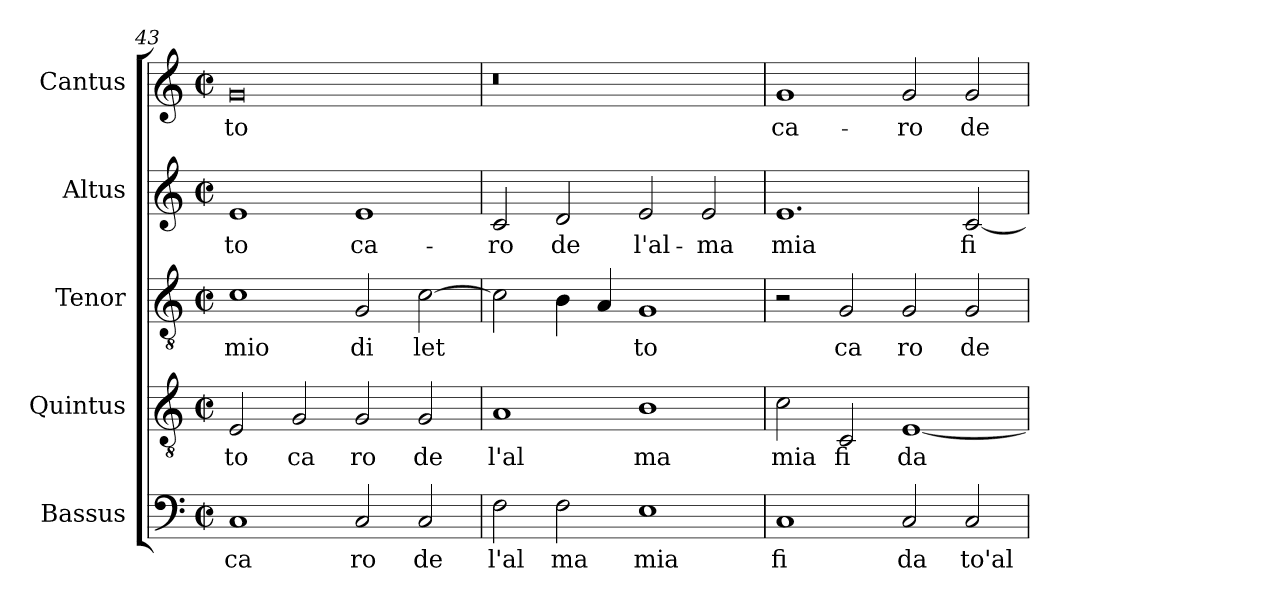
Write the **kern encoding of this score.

**kern	**text	**kern	**text	**kern	**text	**kern	**text	**kern	**text
*part5	*part5	*part4	*part4	*part3	*part3	*part2	*part2	*part1	*part1
*staff5	*staff5	*staff4	*staff4	*staff3	*staff3	*staff2	*staff2	*staff1	*staff1
*I"Bassus	*	*I"Quintus	*	*I"Tenor	*	*I"Altus	*	*I"Cantus	*
*clefF4	*	*clefGv2	*	*clefGv2	*	*clefG2	*	*clefG2	*
*k[]	*	*k[]	*	*k[]	*	*k[]	*	*k[]	*
*C:	*	*C:	*	*C:	*	*C:	*	*C:	*
*M2/2	*	*M2/2	*	*M2/2	*	*M2/2	*	*M2/2	*
*met(c|)	*	*met(c|)	*	*met(c|)	*	*met(c|)	*	*met(c|)	*
=43	=43	=43	=43	=43	=43	=43	=43	=43	=43
!	!LO:LY:b:cj	!	!LO:LY:b:cj	!	!LO:LY:b:cj	!	!LO:LY:b:cj	!	!LO:LY:b:cj
1C	ca	2E/	to	1c	mio	1e	-to	0g	to
!	!	!	!LO:LY:b:cj	!	!	!	!	!	!
.	.	2G/	ca	.	.	.	.	.	.
!	!LO:LY:b:cj	!	!LO:LY:b:cj	!	!LO:LY:b:cj	!	!LO:LY:b:cj	!	!
2C/	ro	2G/	ro	2G/	di	1e	ca-	.	.
!	!LO:LY:b:cj	!	!LO:LY:b:cj	!	!LO:LY:b:cj	!	!	!	!
2C/	de	2G/	de	[<2c\	let	.	.	.	.
!!LO:LB:g=z
=44	=44	=44	=44	=44	=44	=44	=44	=44	=44
!	!LO:LY:b:cj	!	!LO:LY:b:cj	!	!LO:LY:b:cj	!	!LO:LY:b:cj	!	!
2F\	l'al	1A	l'al	2c\]	.	2c/	-ro	0r	.
!	!LO:LY:b:cj	!	!	!	!LO:LY:b:cj	!	!LO:LY:b:cj	!	!
2F\	ma	.	.	4B\	.	2d/	de	.	.
!	!	!	!	!	!LO:LY:b:cj	!	!	!	!
.	.	.	.	4A/	.	.	.	.	.
!	!LO:LY:b:cj	!	!LO:LY:b:cj	!	!LO:LY:b:cj	!	!LO:LY:b:cj	!	!
1E	mia	1B	ma	1G	to	2e/	l'al-	.	.
!	!	!	!	!	!	!	!LO:LY:b:cj	!	!
.	.	.	.	.	.	2e/	-ma	.	.
=45	=45	=45	=45	=45	=45	=45	=45	=45	=45
!	!LO:LY:b:cj	!	!LO:LY:b:cj	!	!	!	!LO:LY:b:cj	!	!LO:LY:b:cj
1C	fi	2c\	mia	2r	.	1.e	mia	1g	ca-
!	!	!	!LO:LY:b:cj	!	!LO:LY:b:cj	!	!	!	!
.	.	2C/	fi	2G/	ca	.	.	.	.
!	!LO:LY:b:cj	!	!LO:LY:b:cj	!	!LO:LY:b:cj	!	!	!	!LO:LY:b:cj
2C/	da	[<1E	da	2G/	ro	.	.	2g/	-ro
!	!LO:LY:b:cj	!	!	!	!LO:LY:b:cj	!	!LO:LY:b:cj	!	!LO:LY:b:cj
2C/	to'al	.	.	2G/	de	[<2c/	fi-	2g/	de
=	=	=	=	=	=	=	=	=	=
*-	*-	*-	*-	*-	*-	*-	*-	*-	*-
